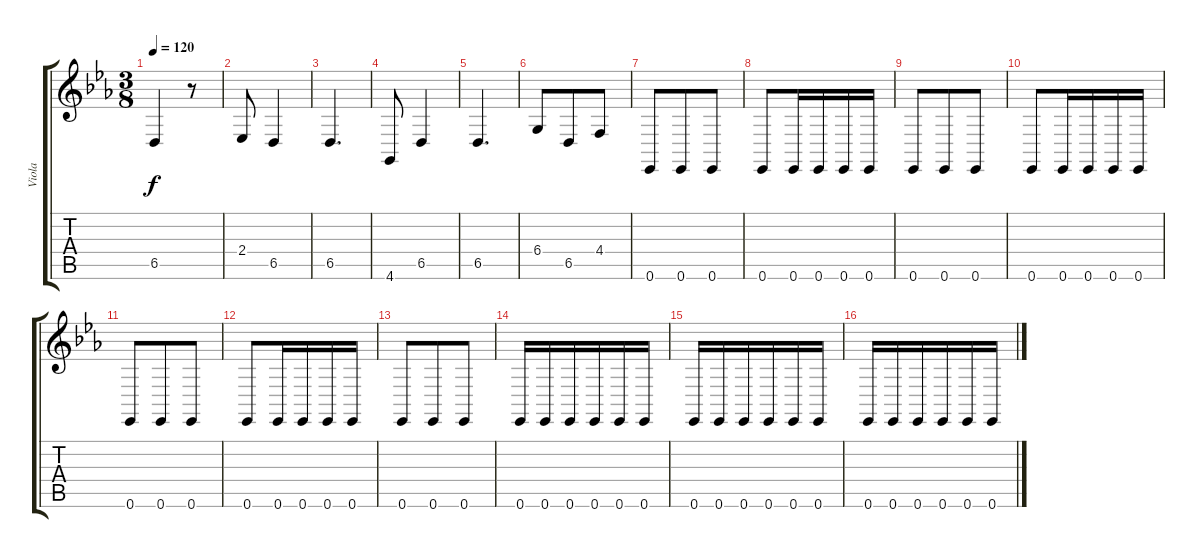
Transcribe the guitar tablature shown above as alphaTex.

\track ("Viola" "Viola") {instrument viola}
\staff {score tabs}
\tuning (Eb4 Bb3 Gb3 Db3 Ab2 Eb2) {hide}
\ts (3 8)
\tempo 120
\clef g2
\ks eb
6.5.4{dy f} r.8 |
2.4.8 6.5.4 |
6.5.4{d} |
4.6.8 6.5.4 |
6.5.4{d} |
6.4.8 6.5.8 4.4.8 |
0.6.8 0.6.8 0.6.8 |
0.6.8 0.6.16 0.6.16 0.6.16 0.6.16 |
0.6.8 0.6.8 0.6.8 |
0.6.8 0.6.16 0.6.16 0.6.16 0.6.16 |
0.6.8 0.6.8 0.6.8 |
0.6.8 0.6.16 0.6.16 0.6.16 0.6.16 |
0.6.8 0.6.8 0.6.8 |
0.6.16 0.6.16 0.6.16 0.6.16 0.6.16 0.6.16 |
0.6.16 0.6.16 0.6.16 0.6.16 0.6.16 0.6.16 |
0.6.16 0.6.16 0.6.16 0.6.16 0.6.16 0.6.16
